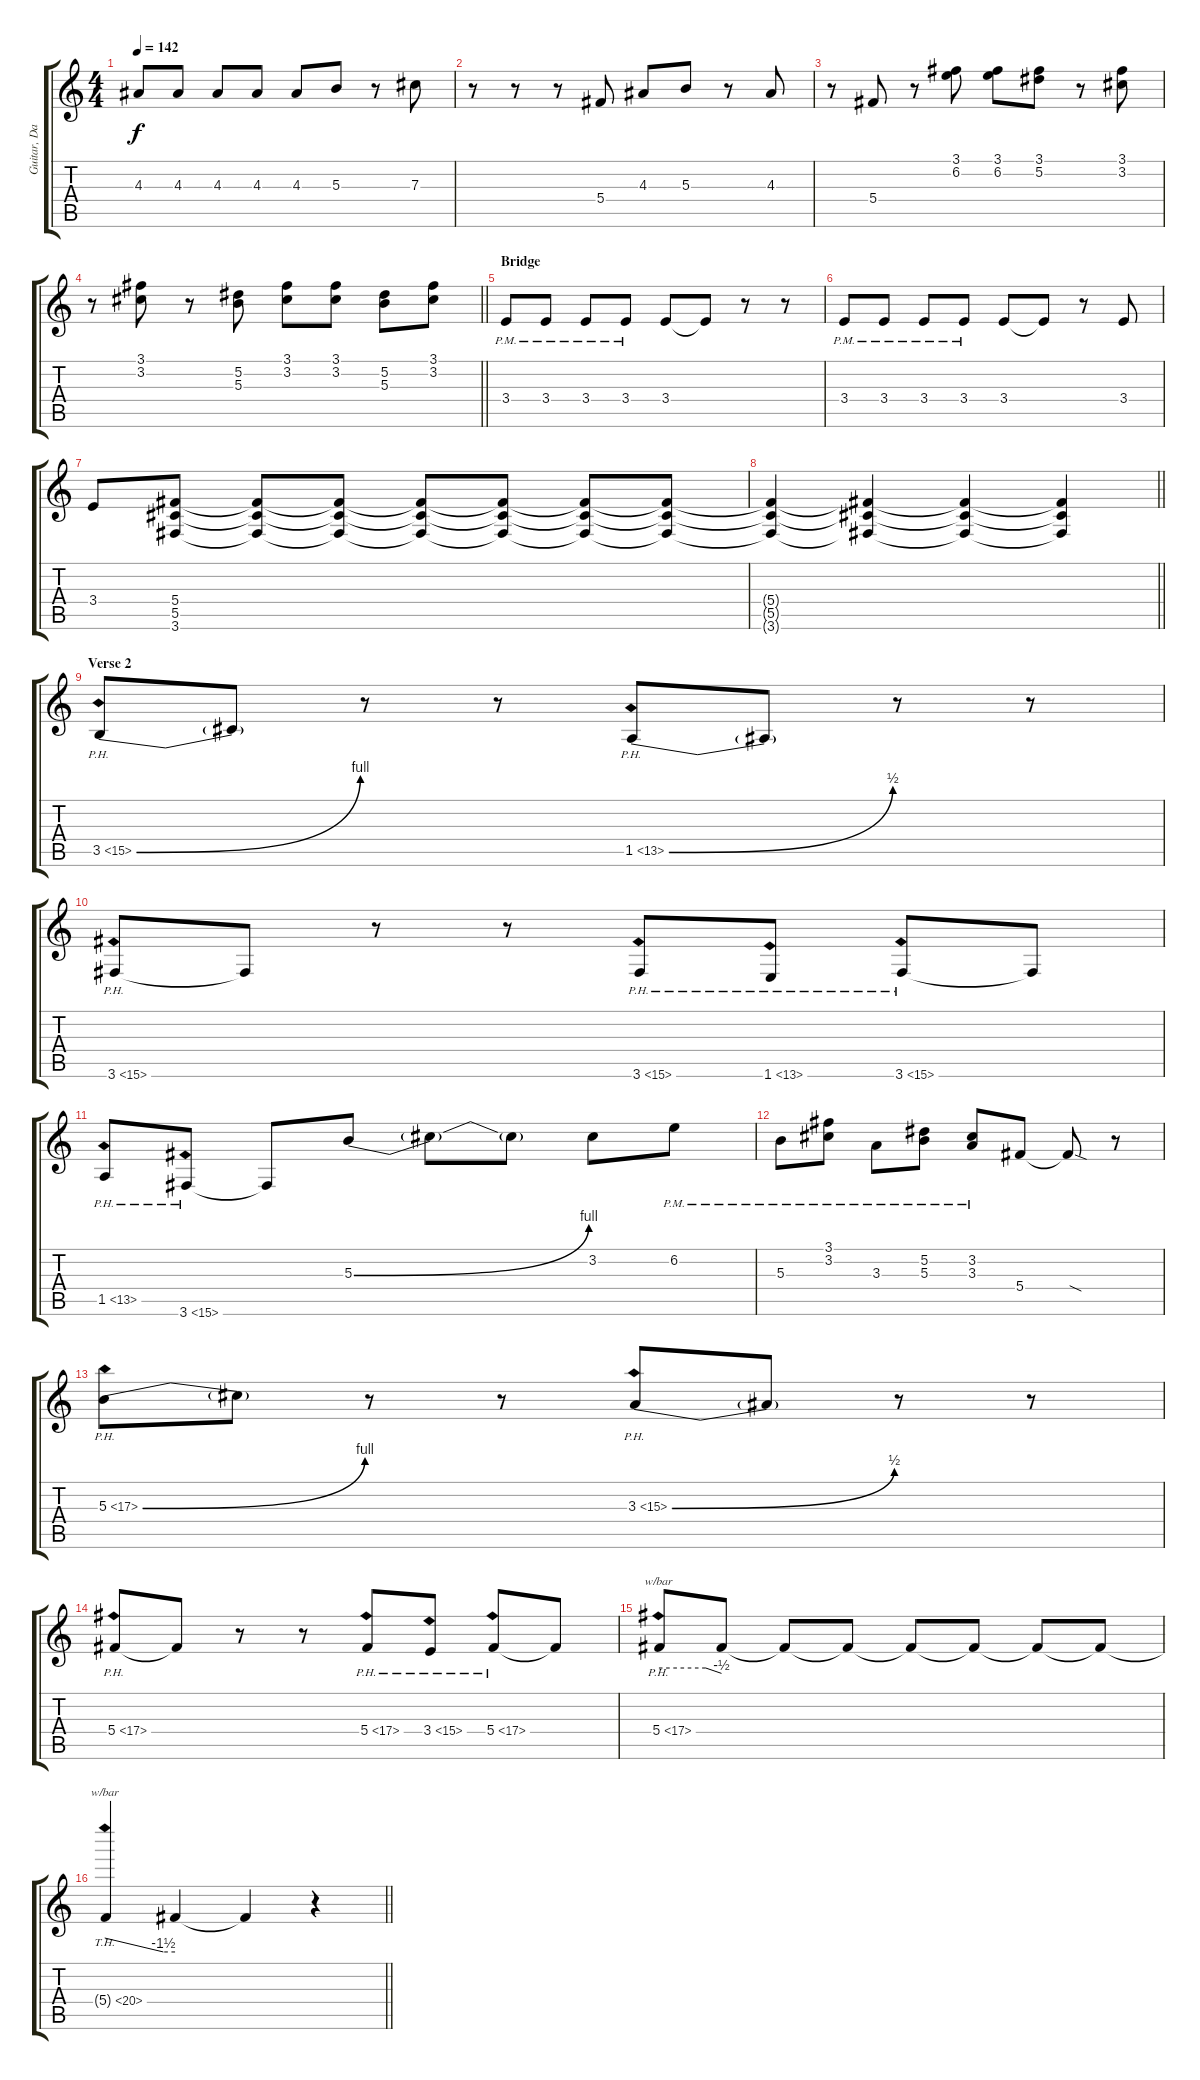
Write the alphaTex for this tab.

\track ("Guitar, Dan" "Guitar, Da") {instrument overdrivenguitar}
\staff {score tabs}
\tuning (Eb4 Bb3 Gb3 Db3 Ab2 Eb2) {hide}
\ts (4 4)
\tempo 142
\clef g2
\ks c
4.3.8{dy f} 4.3.8 4.3.8 4.3.8 4.3.8 5.3.8 r.8 7.3.8 |
r.8 r.8 r.8 5.4.8 4.3.8 5.3.8 r.8 4.3.8 |
r.8 5.4.8 r.8 (3.1 6.2).8 (3.1 6.2).8 (3.1 5.2).8 r.8 (3.1 3.2).8 |
\barLineRight lightlight
r.8 (3.1 3.2).8 r.8 (5.2 5.3).8 (3.1 3.2).8 (3.1 3.2).8 (5.2 5.3).8 (3.1 3.2).8 |
\section ("" "Bridge")
3.4{pm}.8 3.4{pm}.8 3.4{pm}.8 3.4{pm}.8 3.4.8 3.4{t}.8 r.8 r.8 |
3.4{pm}.8 3.4{pm}.8 3.4{pm}.8 3.4{pm}.8 3.4.8 3.4{t}.8 r.8 3.4.8 |
3.4.8 (5.4 5.5 3.6).8 (5.4{t} 5.5{t} 3.6{t}).8 (5.4{t} 5.5{t} 3.6{t}).8 (5.4{t} 5.5{t} 3.6{t}).8 (5.4{t} 5.5{t} 3.6{t}).8 (5.4{t} 5.5{t} 3.6{t}).8 (5.4{t} 5.5{t} 3.6{t}).8 |
\barLineRight lightlight
(5.4{t} 5.5{t} 3.6{t}).4 (5.4{t} 5.5{t} 3.6{t}).4 (5.4{t} 5.5{t} 3.6{t}).4 (5.4{t} 5.5{t} 3.6{t}).4 |
\section ("" "Verse 2")
3.5{be (bend 0 0 60 4) ph 12}.8 3.5{t}.8 r.8 r.8 1.5{be (bend 0 0 60 2) ph 12}.8 1.5{t}.8 r.8 r.8 |
3.6{ph 12}.8 3.6{t}.8 r.8 r.8 3.6{ph 12}.8 1.6{ph 12}.8 3.6{ph 12}.8 3.6{t}.8 |
1.5{ph 12}.8 3.6{ph 12}.8 3.6{t}.8 5.3{be (bend 0 0 60 4)}.8 5.3{t}.8 5.3{t}.8 3.2.8 6.2{pm}.8 |
5.3{pm}.8 (3.1{pm} 3.2{pm}).8 3.3{pm}.8 (5.2{pm} 5.3{pm}).8 (3.2{pm} 3.3{pm}).8 5.4.8 5.4{sod t}.8 r.8 |
5.3{be (bend 0 0 60 4) ph 12}.8 5.3{t}.8 r.8 r.8 3.3{be (bend 0 0 60 2) ph 12}.8 3.3{t}.8 r.8 r.8 |
5.4{ph 12}.8 5.4{t}.8 r.8 r.8 5.4{ph 12}.8 3.4{ph 12}.8 5.4{ph 12}.8 5.4{t}.8 |
5.4{ph 12}.8{tbe (custom default 0 0 45 0 60 -2)} 5.4{t}.8 5.4{t}.8 5.4{t}.8 5.4{t}.8 5.4{t}.8 5.4{t}.8 5.4{t}.8 |
\barLineRight lightlight
5.4{th 15 t}.4{tbe (custom default 0 0 50 -6 60 -6)} 5.4{t}.4 5.4{t}.4 r.4
